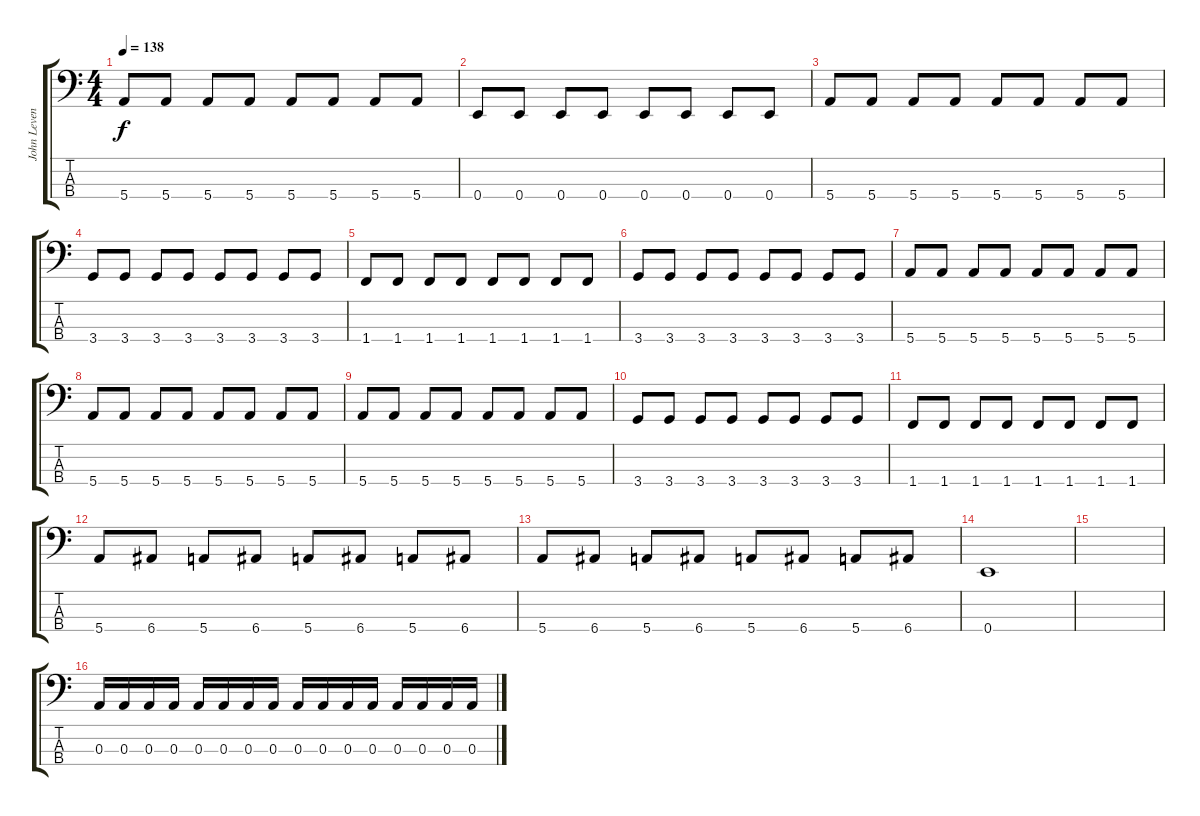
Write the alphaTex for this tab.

\track ("John Leven" "John Leven") {instrument electricbassfinger}
\staff {score tabs}
\tuning (G2 D2 A1 E1) {hide}
\ts (4 4)
\tempo 138
\clef f4
\ks c
5.4.8{dy f} 5.4.8 5.4.8 5.4.8 5.4.8 5.4.8 5.4.8 5.4.8 |
0.4.8 0.4.8 0.4.8 0.4.8 0.4.8 0.4.8 0.4.8 0.4.8 |
5.4.8 5.4.8 5.4.8 5.4.8 5.4.8 5.4.8 5.4.8 5.4.8 |
3.4.8 3.4.8 3.4.8 3.4.8 3.4.8 3.4.8 3.4.8 3.4.8 |
1.4.8 1.4.8 1.4.8 1.4.8 1.4.8 1.4.8 1.4.8 1.4.8 |
3.4.8 3.4.8 3.4.8 3.4.8 3.4.8 3.4.8 3.4.8 3.4.8 |
5.4.8 5.4.8 5.4.8 5.4.8 5.4.8 5.4.8 5.4.8 5.4.8 |
5.4.8 5.4.8 5.4.8 5.4.8 5.4.8 5.4.8 5.4.8 5.4.8 |
5.4.8 5.4.8 5.4.8 5.4.8 5.4.8 5.4.8 5.4.8 5.4.8 |
3.4.8 3.4.8 3.4.8 3.4.8 3.4.8 3.4.8 3.4.8 3.4.8 |
1.4.8 1.4.8 1.4.8 1.4.8 1.4.8 1.4.8 1.4.8 1.4.8 |
5.4.8 6.4.8 5.4.8 6.4.8 5.4.8 6.4.8 5.4.8 6.4.8 |
5.4.8 6.4.8 5.4.8 6.4.8 5.4.8 6.4.8 5.4.8 6.4.8 |
0.4.1 |
|
0.3.16 0.3.16 0.3.16 0.3.16 0.3.16 0.3.16 0.3.16 0.3.16 0.3.16 0.3.16 0.3.16 0.3.16 0.3.16 0.3.16 0.3.16 0.3.16
